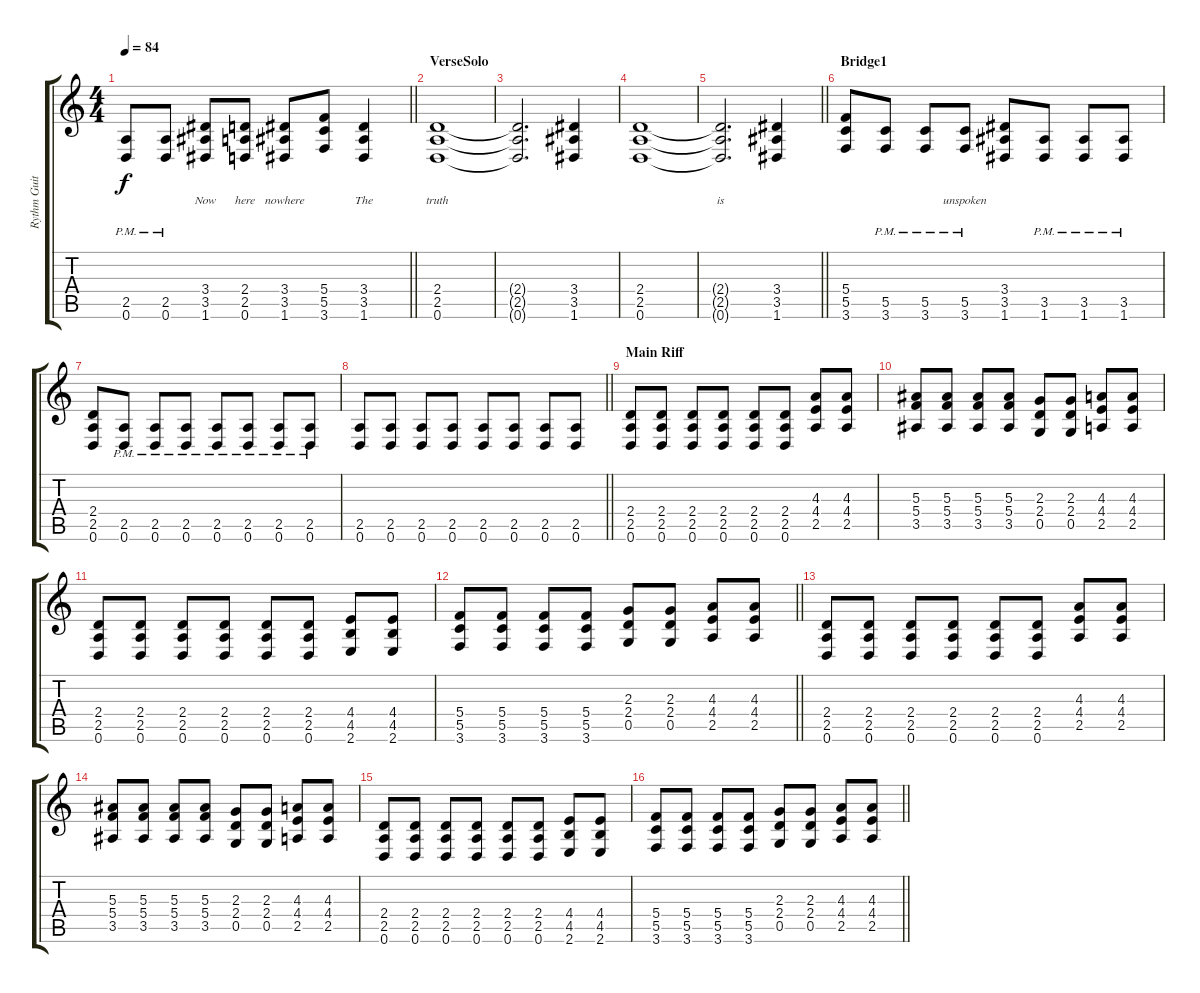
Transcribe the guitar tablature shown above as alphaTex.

\track ("Rythm Guitar" "Rythm Guit") {instrument distortionguitar}
\staff {score tabs}
\tuning (D4 A3 F3 C3 G2 D2) {hide}
\ts (4 4)
\tempo 84
\clef g2
\barLineRight lightlight
\ks c
(2.5{pm} 0.6{pm}).8{lyrics (0 "") lyrics (1 "") lyrics (2 "") lyrics (3 "") lyrics (4 "") dy f} (2.5{pm} 0.6{pm}).8{lyrics (0 "") lyrics (1 "") lyrics (2 "") lyrics (3 "") lyrics (4 "")} (3.4 3.5 1.6).8{lyrics (0 "Now") lyrics (1 "") lyrics (2 "") lyrics (3 "") lyrics (4 "")} (2.4 2.5 0.6).8{lyrics (0 "here") lyrics (1 "") lyrics (2 "") lyrics (3 "") lyrics (4 "")} (3.4 3.5 1.6).8{lyrics (0 "nowhere") lyrics (1 "") lyrics (2 "") lyrics (3 "") lyrics (4 "")} (5.4 5.5 3.6).8{lyrics (0 "") lyrics (1 "") lyrics (2 "") lyrics (3 "") lyrics (4 "")} (3.4 3.5 1.6).4{lyrics (0 "The") lyrics (1 "") lyrics (2 "") lyrics (3 "") lyrics (4 "")} |
\section ("" "VerseSolo")
(2.4 2.5 0.6).1{lyrics (0 "truth") lyrics (1 "") lyrics (2 "") lyrics (3 "") lyrics (4 "")} |
(2.4{t} 2.5{t} 0.6{t}).2{d lyrics (0 "") lyrics (1 "") lyrics (2 "") lyrics (3 "") lyrics (4 "")} (3.4 3.5 1.6).4{lyrics (0 "") lyrics (1 "") lyrics (2 "") lyrics (3 "") lyrics (4 "")} |
(2.4 2.5 0.6).1{lyrics (0 "") lyrics (1 "") lyrics (2 "") lyrics (3 "") lyrics (4 "")} |
\barLineRight lightlight
(2.4{t} 2.5{t} 0.6{t}).2{d lyrics (0 "is") lyrics (1 "") lyrics (2 "") lyrics (3 "") lyrics (4 "")} (3.4 3.5 1.6).4{lyrics (0 "") lyrics (1 "") lyrics (2 "") lyrics (3 "") lyrics (4 "")} |
\section ("" "Bridge1")
(5.4 5.5 3.6).8{lyrics (0 "") lyrics (1 "") lyrics (2 "") lyrics (3 "") lyrics (4 "")} (5.5{pm} 3.6{pm}).8{lyrics (0 "") lyrics (1 "") lyrics (2 "") lyrics (3 "") lyrics (4 "")} (5.5{pm} 3.6{pm}).8{lyrics (0 "") lyrics (1 "") lyrics (2 "") lyrics (3 "") lyrics (4 "")} (5.5{pm} 3.6{pm}).8{lyrics (0 "unspoken") lyrics (1 "") lyrics (2 "") lyrics (3 "") lyrics (4 "")} (3.4 3.5 1.6).8 (3.5{pm} 1.6{pm}).8 (3.5{pm} 1.6{pm}).8 (3.5{pm} 1.6{pm}).8 |
(2.4 2.5 0.6).8 (2.5{pm} 0.6{pm}).8 (2.5{pm} 0.6{pm}).8 (2.5{pm} 0.6{pm}).8 (2.5{pm} 0.6{pm}).8 (2.5{pm} 0.6{pm}).8 (2.5{pm} 0.6{pm}).8 (2.5{pm} 0.6{pm}).8 |
\barLineRight lightlight
(2.5 0.6).8 (2.5 0.6).8 (2.5 0.6).8 (2.5 0.6).8 (2.5 0.6).8 (2.5 0.6).8 (2.5 0.6).8 (2.5 0.6).8 |
\section ("" "Main Riff")
(2.4 2.5 0.6).8 (2.4 2.5 0.6).8 (2.4 2.5 0.6).8 (2.4 2.5 0.6).8 (2.4 2.5 0.6).8 (2.4 2.5 0.6).8 (4.3 4.4 2.5).8 (4.3 4.4 2.5).8 |
(5.3 5.4 3.5).8 (5.3 5.4 3.5).8 (5.3 5.4 3.5).8 (5.3 5.4 3.5).8 (2.3 2.4 0.5).8 (2.3 2.4 0.5).8 (4.3 4.4 2.5).8 (4.3 4.4 2.5).8 |
(2.4 2.5 0.6).8 (2.4 2.5 0.6).8 (2.4 2.5 0.6).8 (2.4 2.5 0.6).8 (2.4 2.5 0.6).8 (2.4 2.5 0.6).8 (4.4 4.5 2.6).8 (4.4 4.5 2.6).8 |
\barLineRight lightlight
(5.4 5.5 3.6).8 (5.4 5.5 3.6).8 (5.4 5.5 3.6).8 (5.4 5.5 3.6).8 (2.3 2.4 0.5).8 (2.3 2.4 0.5).8 (4.3 4.4 2.5).8 (4.3 4.4 2.5).8 |
(2.4 2.5 0.6).8 (2.4 2.5 0.6).8 (2.4 2.5 0.6).8 (2.4 2.5 0.6).8 (2.4 2.5 0.6).8 (2.4 2.5 0.6).8 (4.3 4.4 2.5).8 (4.3 4.4 2.5).8 |
(5.3 5.4 3.5).8 (5.3 5.4 3.5).8 (5.3 5.4 3.5).8 (5.3 5.4 3.5).8 (2.3 2.4 0.5).8 (2.3 2.4 0.5).8 (4.3 4.4 2.5).8 (4.3 4.4 2.5).8 |
(2.4 2.5 0.6).8 (2.4 2.5 0.6).8 (2.4 2.5 0.6).8 (2.4 2.5 0.6).8 (2.4 2.5 0.6).8 (2.4 2.5 0.6).8 (4.4 4.5 2.6).8 (4.4 4.5 2.6).8 |
\barLineRight lightlight
(5.4 5.5 3.6).8 (5.4 5.5 3.6).8 (5.4 5.5 3.6).8 (5.4 5.5 3.6).8 (2.3 2.4 0.5).8 (2.3 2.4 0.5).8 (4.3 4.4 2.5).8 (4.3 4.4 2.5).8
